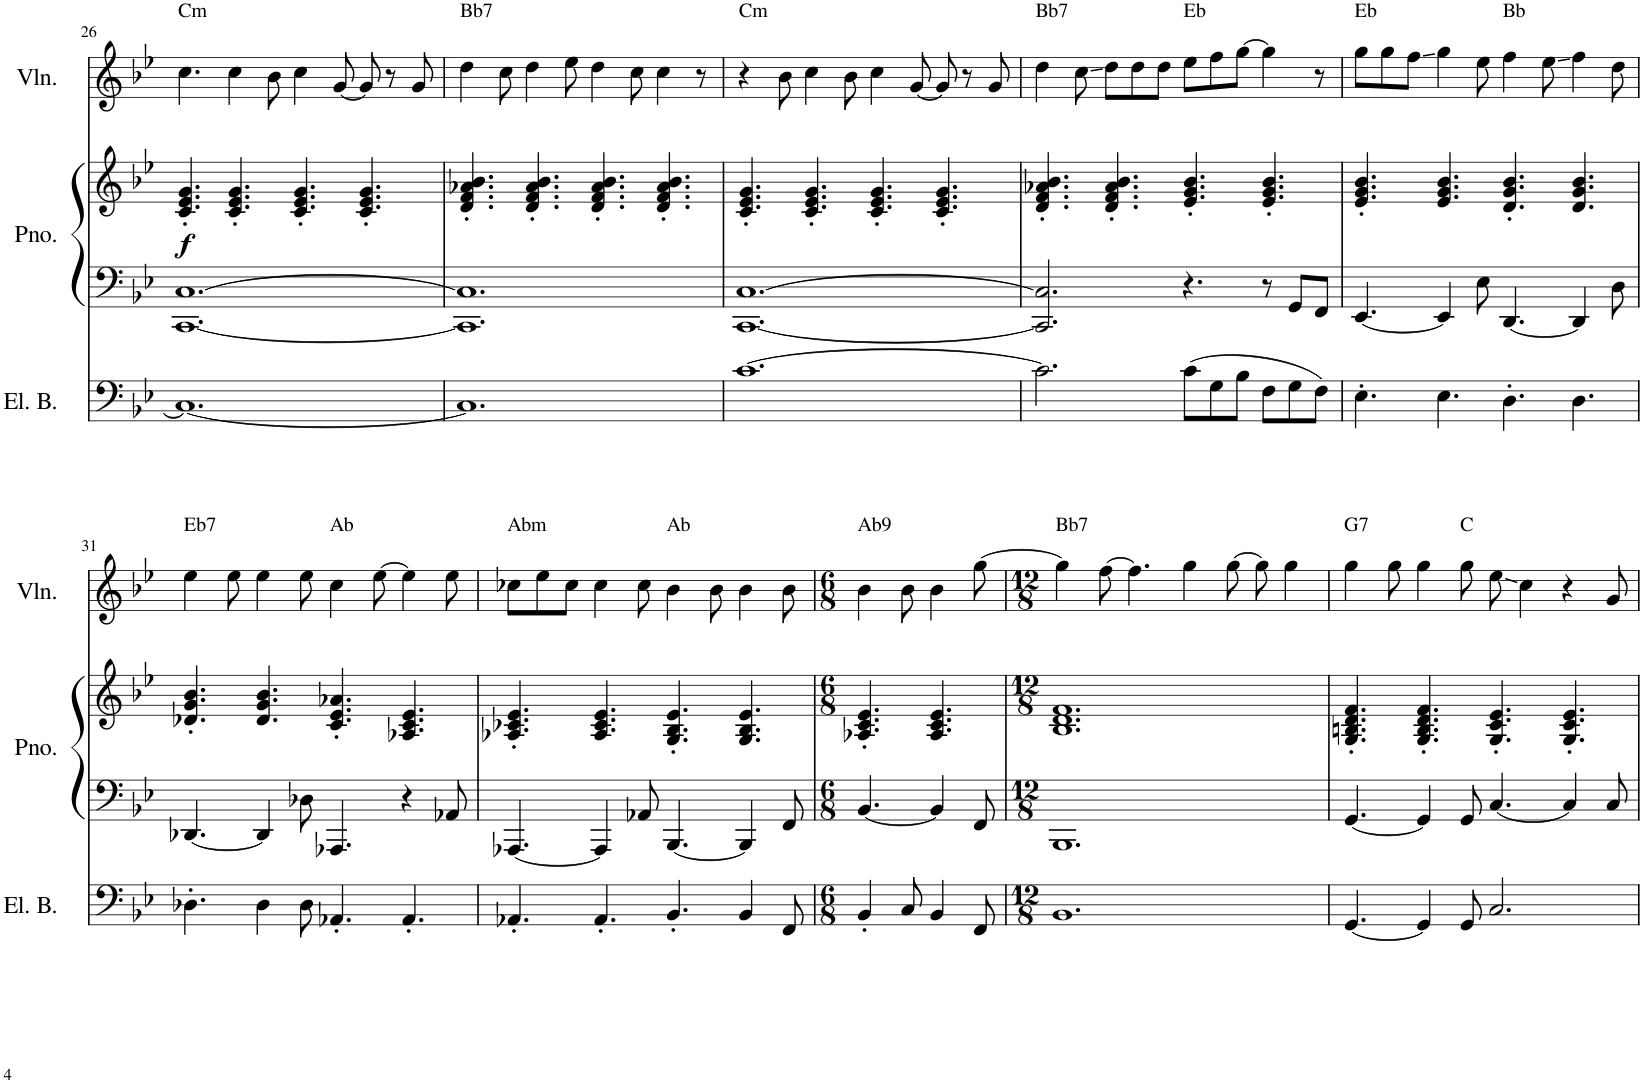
**kern	**kern	**kern	**dynam	**kern
*part3	*part2	*part2	*part2	*part1
*staff4	*staff3	*staff2	*staff2/3	*staff1
*I"Electric Bass	*I"Piano	*	*	*I"Violin
*I'El. B.	*I'Pno.	*	*	*I'Vln.
!!LO:PB:g=z
*clefF4	*clefF4	*clefG2	*	*clefG2
*Trd7c12	*	*	*	*
*k[b-e-]	*k[b-e-]	*k[b-e-]	*	*k[b-e-]
*M12/8	*M12/8	*M12/8	*	*M12/8
=26	=26	=26	=26	=26
!	!	!	!	!LO:TX:a:t=Cm
!	!	!	!LO:DY:b	!
1.C_	[1.CC [1.C	4.c/' 4.e-/' 4.g/'	f	4.cc\
.	.	4.c/' 4.e-/' 4.g/'	.	4cc\
.	.	.	.	8b-\
.	.	4.c/' 4.e-/' 4.g/'	.	4cc\
.	.	.	.	[8g/
.	.	4.c/' 4.e-/' 4.g/'	.	8g/]
.	.	.	.	8r
.	.	.	.	8g/
=27	=27	=27	=27	=27
!	!	!	!	!LO:TX:a:t=Bb7
1.C]	1.CC] 1.C]	4.d/' 4.f/' 4.a-X/' 4.b-/'	.	4dd\
.	.	.	.	8cc\
.	.	4.d/' 4.f/' 4.a-/' 4.b-/'	.	4dd\
.	.	.	.	8ee-\
.	.	4.d/' 4.f/' 4.a-/' 4.b-/'	.	4dd\
.	.	.	.	8cc\
.	.	4.d/' 4.f/' 4.a-/' 4.b-/'	.	4cc\
.	.	.	.	8r
=28	=28	=28	=28	=28
!	!	!	!	!LO:TX:a:t=Cm
[1.c	[1.CC [1.C	4.c/' 4.e-/' 4.g/'	.	4r
.	.	.	.	8b-\
.	.	4.c/' 4.e-/' 4.g/'	.	4cc\
.	.	.	.	8b-\
.	.	4.c/' 4.e-/' 4.g/'	.	4cc\
.	.	.	.	[8g/
.	.	4.c/' 4.e-/' 4.g/'	.	8g/]
.	.	.	.	8r
.	.	.	.	8g/
=29	=29	=29	=29	=29
!	!	!	!	!LO:TX:a:t=Bb7
2.c\]	2.CC/] 2.C/]	4.d/' 4.f/' 4.a-X/' 4.b-/'	.	4dd\
.	.	.	.	8cc\
.	.	4.d/' 4.f/' 4.a-/' 4.b-/'	.	8dd\L
.	.	.	.	8dd\
.	.	.	.	8dd\J
!	!	!	!	!LO:TX:a:t=Eb
(8c\L	4.r	4.e-/' 4.g/' 4.b-/'	.	8ee-\L
8G\	.	.	.	8ff\
8B-\J	.	.	.	[8gg\J
8F\L	8r	4.e-/' 4.g/' 4.b-/'	.	4gg\]
8G\	8GG/L	.	.	.
8F\J)	8FF/J	.	.	8r
=30	=30	=30	=30	=30
!	!	!	!	!LO:TX:a:t=Eb
4.E-'\	[4.EE-/	4.e-/' 4.g/' 4.b-/'	.	8gg\L
.	.	.	.	8gg\
.	.	.	.	8ff\J
4.E-\	4EE-/]	4.e-/ 4.g/ 4.b-/	.	4gg\
.	8E-\	.	.	8ee-\
!	!	!	!	!LO:TX:a:t=Bb
4.D'\	[4.DD/	4.d/' 4.g/' 4.b-/'	.	4ff\
.	.	.	.	8ee-\
4.D\	4DD/]	4.d/ 4.g/ 4.b-/	.	4ff\
.	8D\	.	.	8dd\
!!LO:LB:g=z
=31	=31	=31	=31	=31
!	!	!	!	!LO:TX:a:t=Eb7
4.D-X'\	[4.DD-X/	4.d-X/' 4.g/' 4.b-/'	.	4ee-\
.	.	.	.	8ee-\
4D-\	4DD-/]	4.d-/ 4.g/ 4.b-/	.	4ee-\
8D-\	8D-X\	.	.	8ee-\
!	!	!	!	!LO:TX:a:t=Ab
4.AA-X'/	4.AAA-X/	4.c/' 4.e-/' 4.a-X/'	.	4cc\
.	.	.	.	[8ee-\
4.AA-'/	4r	4.A-X/ 4.c/ 4.e-/	.	4ee-\]
.	8AA-X/	.	.	8ee-\
=32	=32	=32	=32	=32
!	!	!	!	!LO:TX:a:t=Abm
4.AA-X'/	[4.AAA-X/	4.A-X/' 4.c-X/' 4.e-/'	.	8cc-X\L
.	.	.	.	8ee-\
.	.	.	.	8cc-\J
4.AA-'/	4AAA-/]	4.A-/ 4.c-/ 4.e-/	.	4cc-\
.	8AA-X/	.	.	8cc-\
!	!	!	!	!LO:TX:a:t=Ab
4.BB-'/	[4.BBB-/	4.G/' 4.B-/' 4.e-/'	.	4b-\
.	.	.	.	8b-\
4BB-/	4BBB-/]	4.G/ 4.B-/ 4.e-/	.	4b-\
8FF/	8FF/	.	.	8b-\
=33	=33	=33	=33	=33
*M6/8	*M6/8	*M6/8	*	*M6/8
!	!	!	!	!LO:TX:a:t=Ab9
4BB-'/	[4.BB-/	4.A-X/' 4.c/' 4.e-/'	.	4b-\
8C/	.	.	.	8b-\
4BB-/	4BB-/]	4.A-/ 4.c/ 4.e-/	.	4b-\
8FF/	8FF/	.	.	[8gg\
=34	=34	=34	=34	=34
*M12/8	*M12/8	*M12/8	*	*M12/8
!	!	!	!	!LO:TX:a:t=Bb7
1.BB-	1.BBB-	1.B- 1.d 1.f	.	4gg\]
.	.	.	.	[8ff\
.	.	.	.	4.ff\]
.	.	.	.	4gg\
.	.	.	.	[8gg\
.	.	.	.	8gg\]
.	.	.	.	4gg\
=35	=35	=35	=35	=35
!	!	!	!	!LO:TX:a:t=G7
[4.GG/	[4.GG/	4.G/' 4.Bn/' 4.d/' 4.f/'	.	4gg\
.	.	.	.	8gg\
4GG/]	4GG/]	4.G/' 4.B/' 4.d/' 4.f/'	.	4gg\
!	!	!	!	!LO:TX:a:t=C
8GG/	8GG/	.	.	8gg\
2.C/	[4.C/	4.G/' 4.c/' 4.e-/'	.	8ee-\
.	.	.	.	4cc\
.	4C/]	4.G/' 4.c/' 4.e-/'	.	4r
.	8C/	.	.	8g/
=	=	=	=	=
*-	*-	*-	*-	*-
